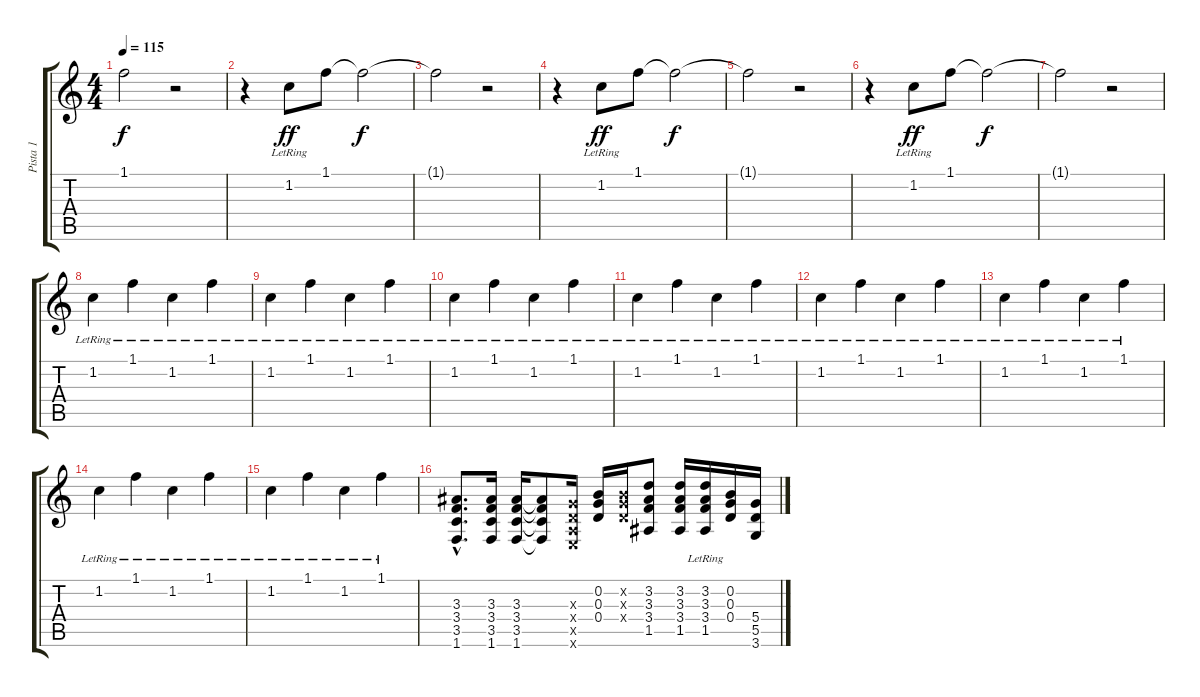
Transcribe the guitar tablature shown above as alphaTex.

\track ("Pista 1" "Pista 1") {instrument distortionguitar}
\staff {score tabs}
\tuning (E4 B3 G3 D3 A2 E2) {hide}
\ts (4 4)
\tempo 115
\clef g2
\ks c
1.1{t}.2{dy f} r.2 |
r.4 1.2{lr}.8{dy ff instrument acousticguitarsteel} 1.1.8 1.1{t}.2{dy f} |
1.1{t}.2 r.2 |
r.4 1.2{lr}.8{dy ff instrument acousticguitarsteel} 1.1.8 1.1{t}.2{dy f} |
1.1{t}.2 r.2 |
r.4 1.2{lr}.8{dy ff instrument acousticguitarsteel} 1.1.8 1.1{t}.2{dy f} |
1.1{t}.2 r.2 |
1.2{lr}.4{instrument acousticguitarsteel} 1.1{lr}.4 1.2{lr}.4 1.1{lr}.4 |
1.2{lr}.4 1.1{lr}.4 1.2{lr}.4 1.1{lr}.4 |
1.2{lr}.4 1.1{lr}.4 1.2{lr}.4 1.1{lr}.4 |
1.2{lr}.4 1.1{lr}.4 1.2{lr}.4 1.1{lr}.4 |
1.2{lr}.4{instrument acousticguitarsteel} 1.1{lr}.4 1.2{lr}.4 1.1{lr}.4 |
1.2{lr}.4 1.1{lr}.4 1.2{lr}.4 1.1{lr}.4 |
1.2{lr}.4 1.1{lr}.4 1.2{lr}.4 1.1{lr}.4 |
1.2{lr}.4 1.1{lr}.4 1.2{lr}.4 1.1{lr}.4 |
(3.3{hac} 3.4{hac} 3.5{hac} 1.6{hac}).8{d volume 13 instrument distortionguitar} (3.3 3.4 3.5 1.6).16 (3.3 3.4 3.5 1.6).16 (3.3{t} 3.4{t} 3.5{t} 1.6{t}).8 (0.3{x} 0.4{x} 0.5{x} 0.6{x}).16 (0.2 0.3 0.4).16 (0.2{x} 0.3{x} 0.4{x}).16 (3.2 3.3 3.4 1.5).8 (3.2 3.3 3.4 1.5).16 (3.2 3.3 3.4 1.5{lr}).16 (0.2 0.3 0.4).16 (5.4 5.5 3.6).16
